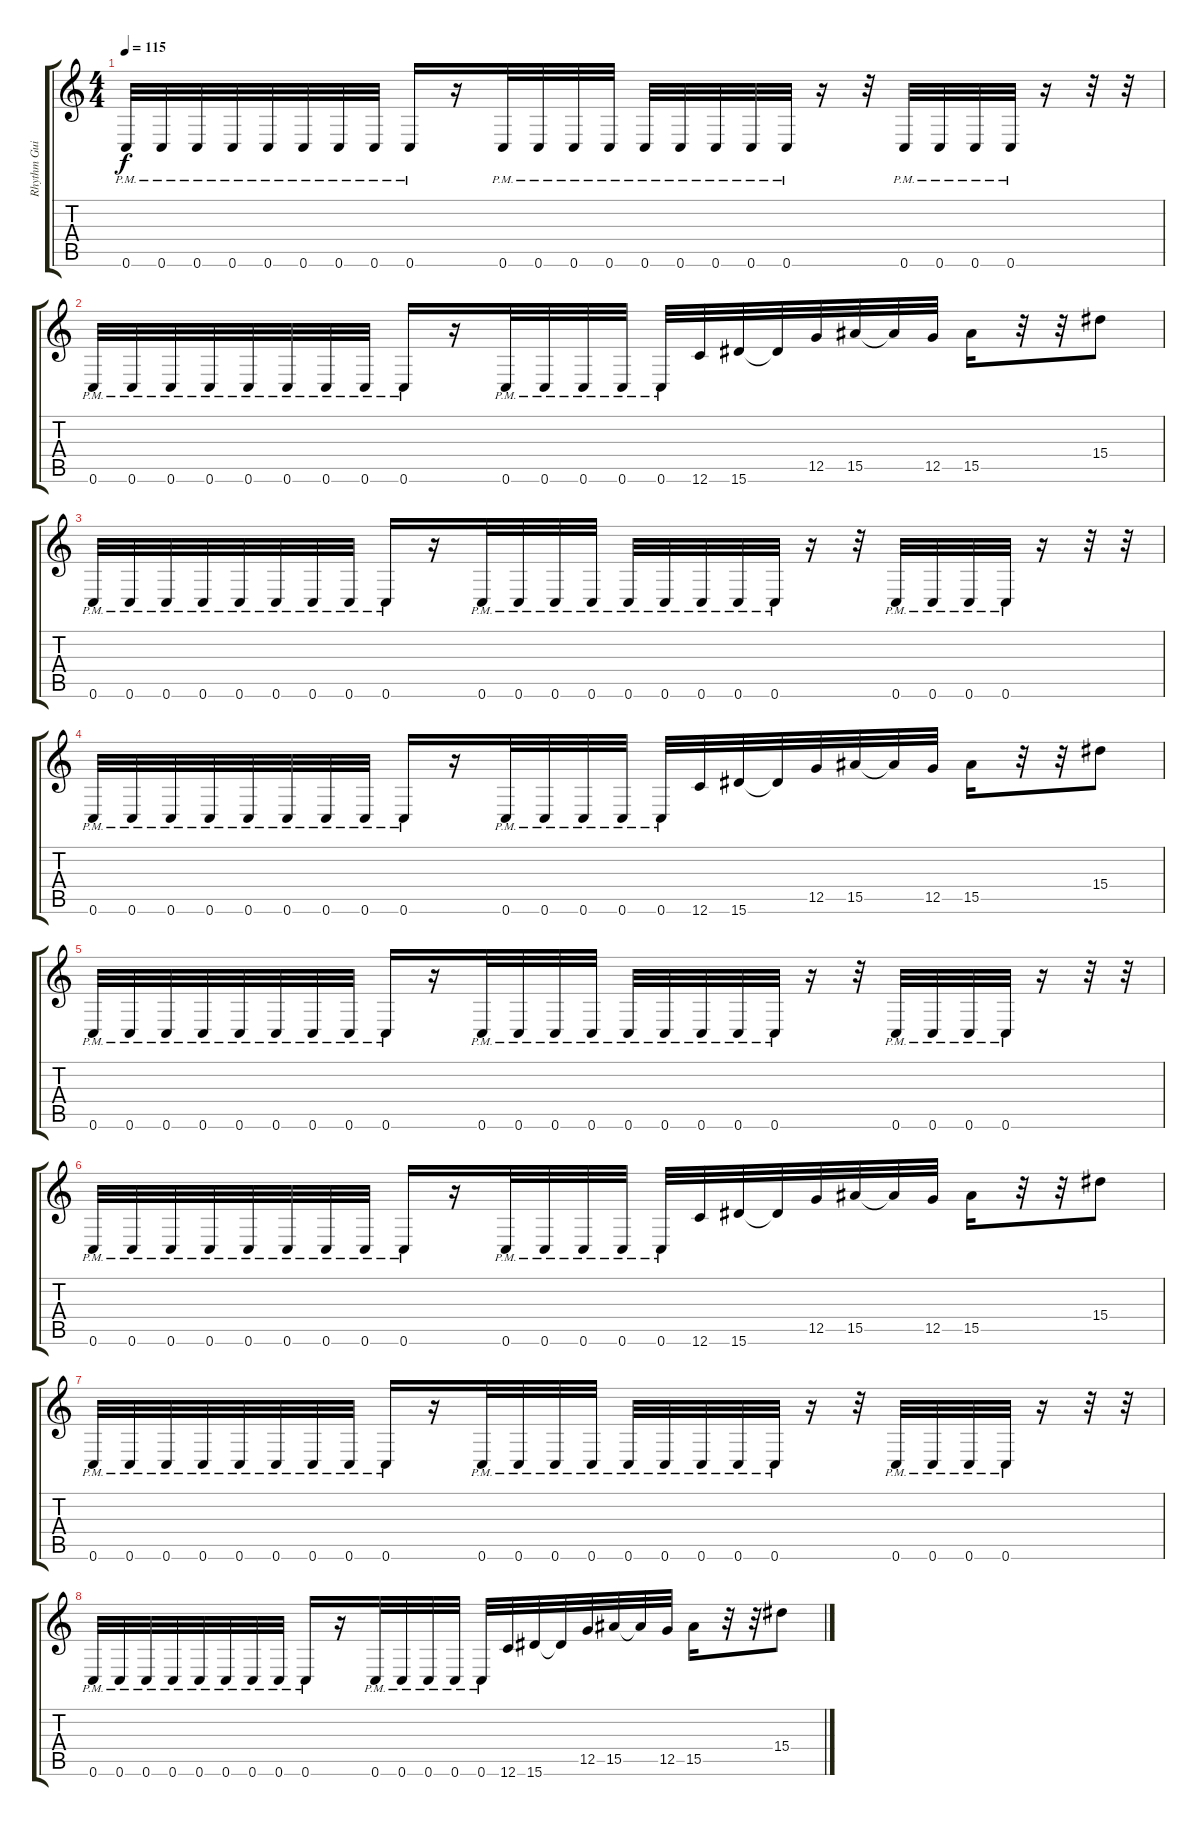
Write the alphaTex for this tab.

\track ("Rhythm Guitar" "Rhythm Gui") {instrument distortionguitar}
\staff {score tabs}
\tuning (D4 A3 F3 C3 G2 C2) {hide}
\ts (4 4)
\tempo 115
\clef g2
\ks c
0.6{pm}.32{dy f} 0.6{pm}.32 0.6{pm}.32 0.6{pm}.32 0.6{pm}.32 0.6{pm}.32 0.6{pm}.32 0.6{pm}.32 0.6{pm}.16 r.16 0.6{pm}.32 0.6{pm}.32 0.6{pm}.32 0.6{pm}.32 0.6{pm}.32 0.6{pm}.32 0.6{pm}.32 0.6{pm}.32 0.6{pm}.32 r.16 r.32 0.6{pm}.32 0.6{pm}.32 0.6{pm}.32 0.6{pm}.32 r.16 r.32 r.32 |
0.6{pm}.32 0.6{pm}.32 0.6{pm}.32 0.6{pm}.32 0.6{pm}.32 0.6{pm}.32 0.6{pm}.32 0.6{pm}.32 0.6{pm}.16 r.16 0.6{pm}.32 0.6{pm}.32 0.6{pm}.32 0.6{pm}.32 0.6{pm}.32 12.6.32 15.6.32 15.6{t}.32 12.5.32 15.5.32 15.5{t}.32 12.5.32 15.5.16 r.32 r.32 15.4.8 |
0.6{pm}.32 0.6{pm}.32 0.6{pm}.32 0.6{pm}.32 0.6{pm}.32 0.6{pm}.32 0.6{pm}.32 0.6{pm}.32 0.6{pm}.16 r.16 0.6{pm}.32 0.6{pm}.32 0.6{pm}.32 0.6{pm}.32 0.6{pm}.32 0.6{pm}.32 0.6{pm}.32 0.6{pm}.32 0.6{pm}.32 r.16 r.32 0.6{pm}.32 0.6{pm}.32 0.6{pm}.32 0.6{pm}.32 r.16 r.32 r.32 |
0.6{pm}.32 0.6{pm}.32 0.6{pm}.32 0.6{pm}.32 0.6{pm}.32 0.6{pm}.32 0.6{pm}.32 0.6{pm}.32 0.6{pm}.16 r.16 0.6{pm}.32 0.6{pm}.32 0.6{pm}.32 0.6{pm}.32 0.6{pm}.32 12.6.32 15.6.32 15.6{t}.32 12.5.32 15.5.32 15.5{t}.32 12.5.32 15.5.16 r.32 r.32 15.4.8 |
0.6{pm}.32 0.6{pm}.32 0.6{pm}.32 0.6{pm}.32 0.6{pm}.32 0.6{pm}.32 0.6{pm}.32 0.6{pm}.32 0.6{pm}.16 r.16 0.6{pm}.32 0.6{pm}.32 0.6{pm}.32 0.6{pm}.32 0.6{pm}.32 0.6{pm}.32 0.6{pm}.32 0.6{pm}.32 0.6{pm}.32 r.16 r.32 0.6{pm}.32 0.6{pm}.32 0.6{pm}.32 0.6{pm}.32 r.16 r.32 r.32 |
0.6{pm}.32 0.6{pm}.32 0.6{pm}.32 0.6{pm}.32 0.6{pm}.32 0.6{pm}.32 0.6{pm}.32 0.6{pm}.32 0.6{pm}.16 r.16 0.6{pm}.32 0.6{pm}.32 0.6{pm}.32 0.6{pm}.32 0.6{pm}.32 12.6.32 15.6.32 15.6{t}.32 12.5.32 15.5.32 15.5{t}.32 12.5.32 15.5.16 r.32 r.32 15.4.8 |
0.6{pm}.32 0.6{pm}.32 0.6{pm}.32 0.6{pm}.32 0.6{pm}.32 0.6{pm}.32 0.6{pm}.32 0.6{pm}.32 0.6{pm}.16 r.16 0.6{pm}.32 0.6{pm}.32 0.6{pm}.32 0.6{pm}.32 0.6{pm}.32 0.6{pm}.32 0.6{pm}.32 0.6{pm}.32 0.6{pm}.32 r.16 r.32 0.6{pm}.32 0.6{pm}.32 0.6{pm}.32 0.6{pm}.32 r.16 r.32 r.32 |
0.6{pm}.32 0.6{pm}.32 0.6{pm}.32 0.6{pm}.32 0.6{pm}.32 0.6{pm}.32 0.6{pm}.32 0.6{pm}.32 0.6{pm}.16 r.16 0.6{pm}.32 0.6{pm}.32 0.6{pm}.32 0.6{pm}.32 0.6{pm}.32 12.6.32 15.6.32 15.6{t}.32 12.5.32 15.5.32 15.5{t}.32 12.5.32 15.5.16 r.32 r.32 15.4.8
